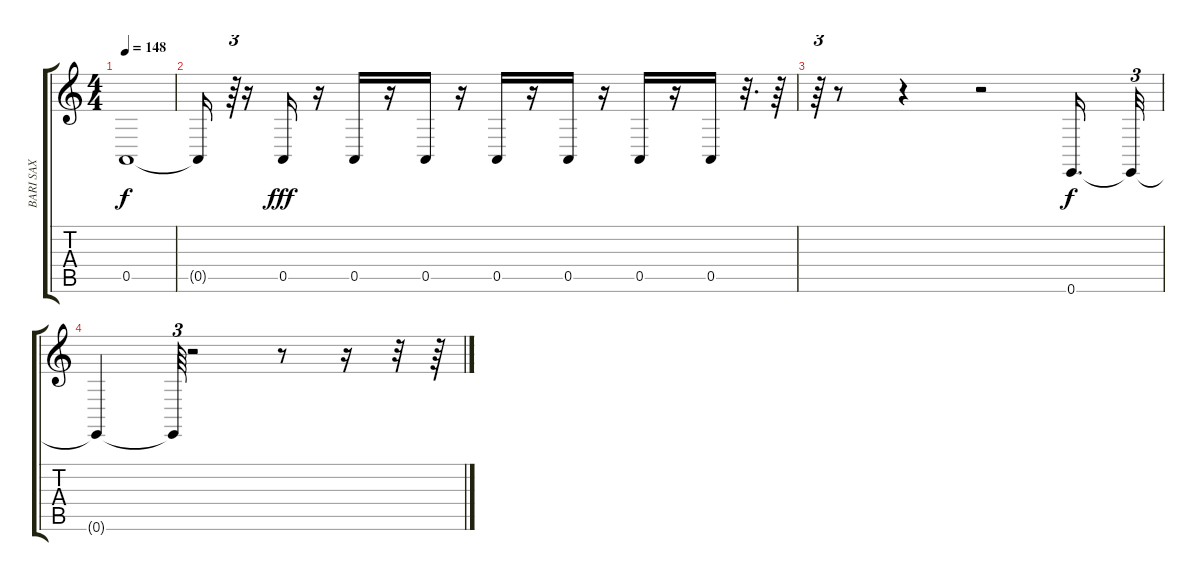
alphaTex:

\track ("BARI SAX" "BARI SAX") {instrument baritonesax}
\staff {score tabs}
\tuning (E4 B3 G3 D3 A2 E2) {hide}
\ts (4 4)
\tempo 148
\clef g2
\ks c
0.5{t}.1{dy f} |
0.5{t}.16 r.64{tu (3 2)} r.16 0.5.16{dy fff} r.16 0.5.16 r.16 0.5.16 r.16 0.5.16 r.16 0.5.16 r.16 0.5.16 r.16 0.5.16 r.32{d} r.64 |
r.64{tu (3 2)} r.8 r.4 r.2 0.6.16{d dy f} 0.6{t}.32{tu (3 2)} |
0.6{t}.4 0.6{t}.64{tu (3 2)} r.2 r.8 r.16 r.32 r.64
